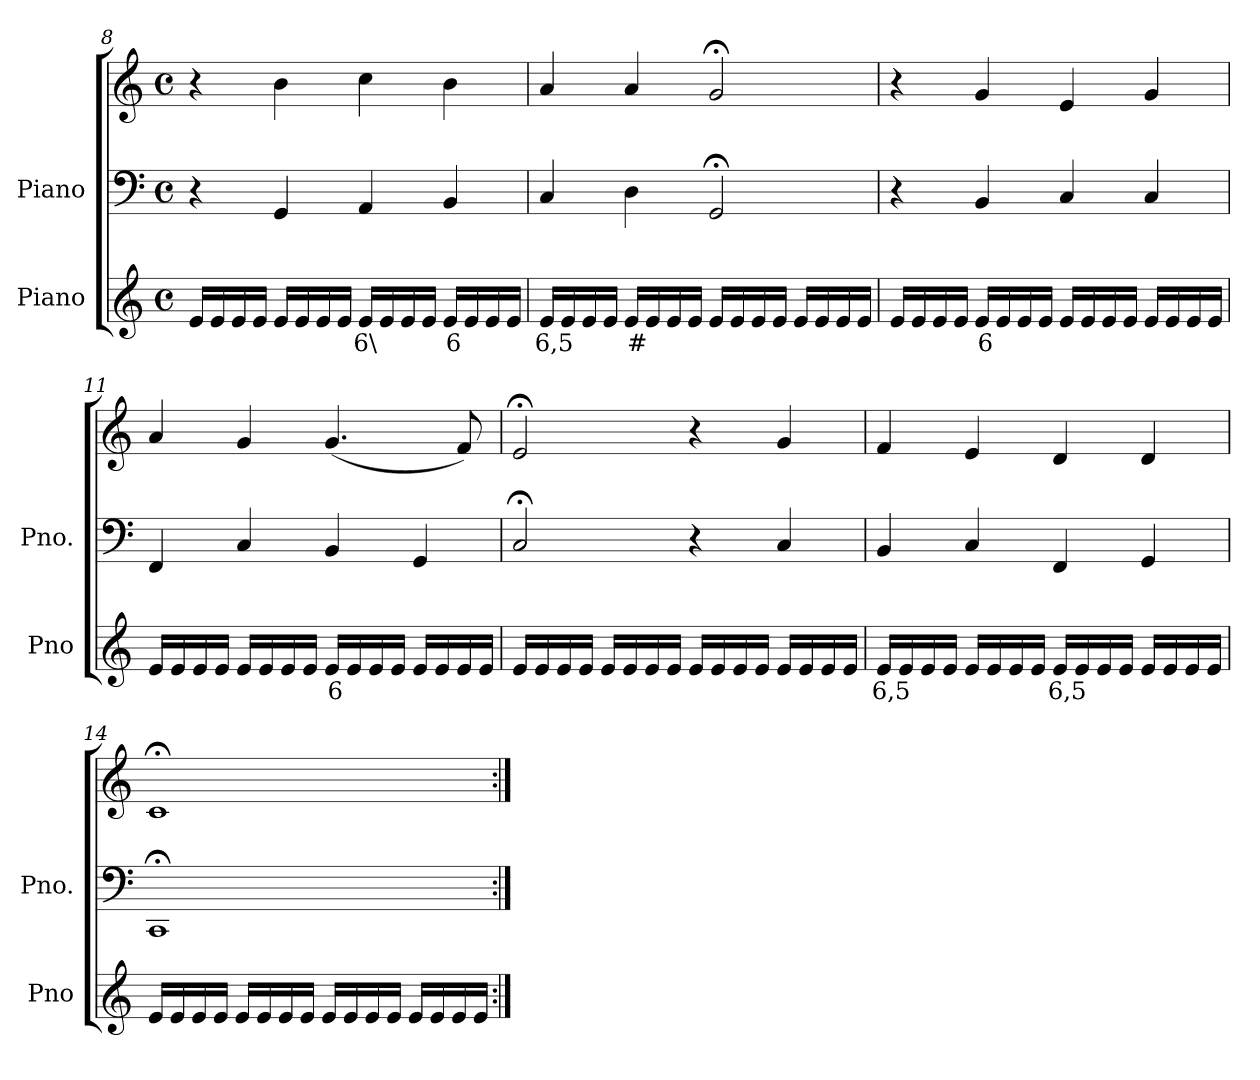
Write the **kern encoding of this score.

**kern	**text	**kern	**kern
*part2	*part2	*part1	*part1
*staff3	*staff3	*staff2	*staff1
*I"Piano	*	*I"Piano	*
*I'Pno	*	*I'Pno.	*
*clefG2	*	*clefF4	*clefG2
*k[]	*	*k[]	*k[]
*M4/4	*	*M4/4	*M4/4
*met(c)	*	*met(c)	*met(c)
=8	=8	=8	=8
16e/LL	.	4r	4r
16e/	.	.	.
16e/	.	.	.
16e/JJ	.	.	.
16e/LL	.	4GG/	4b\
16e/	.	.	.
16e/	.	.	.
16e/JJ	.	.	.
!	!LO:LY:b	!	!
16e/LL	6\	4AA/	4cc\
16e/	.	.	.
16e/	.	.	.
16e/JJ	.	.	.
!	!LO:LY:b	!	!
16e/LL	6	4BB/	4b\
16e/	.	.	.
16e/	.	.	.
16e/JJ	.	.	.
=9	=9	=9	=9
!	!LO:LY:b	!	!
16e/LL	6,5	4C/	4a/
16e/	.	.	.
16e/	.	.	.
16e/JJ	.	.	.
!	!LO:LY:b	!	!
16e/LL	#	4D\	4a/
16e/	.	.	.
16e/	.	.	.
16e/JJ	.	.	.
16e/LL	.	2GG;</	2g;</
16e/	.	.	.
16e/	.	.	.
16e/JJ	.	.	.
16e/LL	.	.	.
16e/	.	.	.
16e/	.	.	.
16e/JJ	.	.	.
=10	=10	=10	=10
16e/LL	.	4r	4r
16e/	.	.	.
16e/	.	.	.
16e/JJ	.	.	.
!	!LO:LY:b	!	!
16e/LL	6	4BB/	4g/
16e/	.	.	.
16e/	.	.	.
16e/JJ	.	.	.
16e/LL	.	4C/	4e/
16e/	.	.	.
16e/	.	.	.
16e/JJ	.	.	.
16e/LL	.	4C/	4g/
16e/	.	.	.
16e/	.	.	.
16e/JJ	.	.	.
=11	=11	=11	=11
16e/LL	.	4FF/	4a/
16e/	.	.	.
16e/	.	.	.
16e/JJ	.	.	.
16e/LL	.	4C/	4g/
16e/	.	.	.
16e/	.	.	.
16e/JJ	.	.	.
!	!LO:LY:b	!	!
16e/LL	6	4BB/	(<4.g/
16e/	.	.	.
16e/	.	.	.
16e/JJ	.	.	.
16e/LL	.	4GG/	.
16e/	.	.	.
16e/	.	.	8f/)
16e/JJ	.	.	.
=12	=12	=12	=12
16e/LL	.	2C;</	2e;</
16e/	.	.	.
16e/	.	.	.
16e/JJ	.	.	.
16e/LL	.	.	.
16e/	.	.	.
16e/	.	.	.
16e/JJ	.	.	.
16e/LL	.	4r	4r
16e/	.	.	.
16e/	.	.	.
16e/JJ	.	.	.
16e/LL	.	4C/	4g/
16e/	.	.	.
16e/	.	.	.
16e/JJ	.	.	.
=13	=13	=13	=13
!	!LO:LY:b	!	!
16e/LL	6,5	4BB/	4f/
16e/	.	.	.
16e/	.	.	.
16e/JJ	.	.	.
16e/LL	.	4C/	4e/
16e/	.	.	.
16e/	.	.	.
16e/JJ	.	.	.
!	!LO:LY:b	!	!
16e/LL	6,5	4FF/	4d/
16e/	.	.	.
16e/	.	.	.
16e/JJ	.	.	.
16e/LL	.	4GG/	4d/
16e/	.	.	.
16e/	.	.	.
16e/JJ	.	.	.
=14	=14	=14	=14
16e/LL	.	1CC;<	1c;<
16e/	.	.	.
16e/	.	.	.
16e/JJ	.	.	.
16e/LL	.	.	.
16e/	.	.	.
16e/	.	.	.
16e/JJ	.	.	.
16e/LL	.	.	.
16e/	.	.	.
16e/	.	.	.
16e/JJ	.	.	.
16e/LL	.	.	.
16e/	.	.	.
16e/	.	.	.
16e/JJ	.	.	.
=:|!	=:|!	=:|!	=:|!
*-	*-	*-	*-
